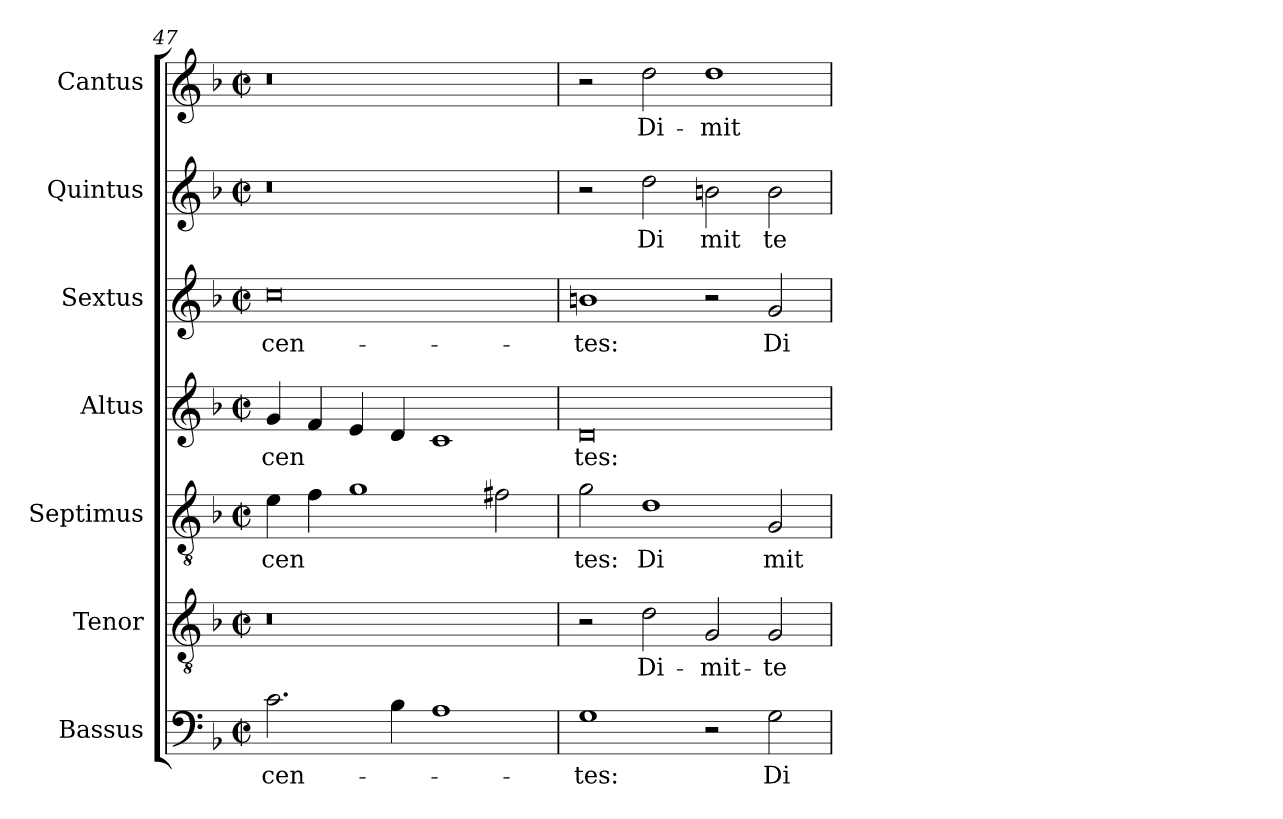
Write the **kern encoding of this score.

**kern	**text	**kern	**text	**kern	**text	**kern	**text	**kern	**text	**kern	**text	**kern	**text
*part7	*part7	*part6	*part6	*part5	*part5	*part4	*part4	*part3	*part3	*part2	*part2	*part1	*part1
*staff7	*staff7	*staff6	*staff6	*staff5	*staff5	*staff4	*staff4	*staff3	*staff3	*staff2	*staff2	*staff1	*staff1
*I"Bassus	*	*I"Tenor	*	*I"Septimus	*	*I"Altus	*	*I"Sextus	*	*I"Quintus	*	*I"Cantus	*
!!LO:LB:g=z
*clefF4	*	*clefGv2	*	*clefGv2	*	*clefG2	*	*clefG2	*	*clefG2	*	*clefG2	*
*k[b-]	*	*k[b-]	*	*k[b-]	*	*k[b-]	*	*k[b-]	*	*k[b-]	*	*k[b-]	*
*F:	*	*F:	*	*F:	*	*F:	*	*F:	*	*F:	*	*F:	*
*M2/2	*	*M2/2	*	*M2/2	*	*M2/2	*	*M2/2	*	*M2/2	*	*M2/2	*
*met(c|)	*	*met(c|)	*	*met(c|)	*	*met(c|)	*	*met(c|)	*	*met(c|)	*	*met(c|)	*
=47	=47	=47	=47	=47	=47	=47	=47	=47	=47	=47	=47	=47	=47
!	!LO:LY:b	!	!	!	!LO:LY:b	!	!LO:LY:b	!	!LO:LY:b:cj	!	!	!	!
2.c\	-cen-	0r	.	4e\	-cen	4g/	cen	0cc	-cen-	0r	.	0r	.
.	.	.	.	4f\	.	4f/	.	.	.	.	.	.	.
.	.	.	.	1g	.	4e/	.	.	.	.	.	.	.
4B-\	.	.	.	.	.	4d/	.	.	.	.	.	.	.
1A	.	.	.	.	.	1c	.	.	.	.	.	.	.
.	.	.	.	2f#\	.	.	.	.	.	.	.	.	.
=48	=48	=48	=48	=48	=48	=48	=48	=48	=48	=48	=48	=48	=48
!	!LO:LY:b:cj	!	!	!	!LO:LY:b:cj	!	!LO:LY:b:cj	!	!LO:LY:b:cj	!	!	!	!
1G	-tes:	2r	.	2g\	tes:	0d	tes:	1bn	-tes:	2r	.	2r	.
!	!	!	!LO:LY:b:cj	!	!LO:LY:b:cj	!	!	!	!	!	!LO:LY:b:cj	!	!LO:LY:b:cj
.	.	2d\	Di-	1d	Di	.	.	.	.	2dd\	Di	2dd\	Di-
!	!	!	!LO:LY:b:cj	!	!	!	!	!	!	!	!LO:LY:b:cj	!	!LO:LY:b:cj
2r	.	2G/	-mit-	.	.	.	.	2r	.	2bn\	mit	1dd	-mit-
!	!LO:LY:b:cj	!	!LO:LY:b:cj	!	!LO:LY:b:cj	!	!	!	!LO:LY:b:cj	!	!LO:LY:b:cj	!	!
2G\	Di-	2G/	-te	2G/	mit	.	.	2g/	Di-	2b\	te	.	.
=	=	=	=	=	=	=	=	=	=	=	=	=	=
*-	*-	*-	*-	*-	*-	*-	*-	*-	*-	*-	*-	*-	*-
